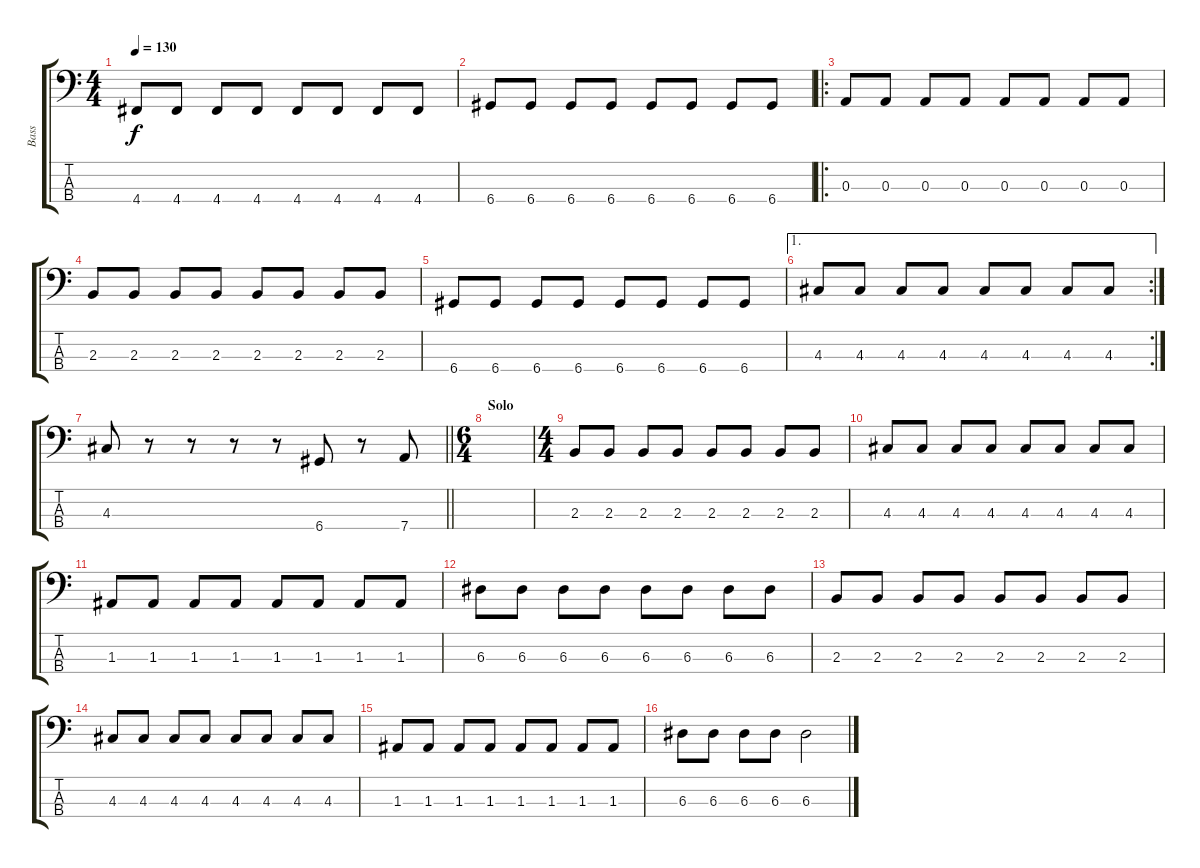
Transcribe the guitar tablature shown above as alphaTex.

\track ("Bass" "Bass") {instrument electricbassfinger}
\staff {score tabs}
\tuning (G2 D2 A1 D1) {hide}
\ts (4 4)
\tempo 130
\clef f4
\ks c
4.4.8{dy f} 4.4.8 4.4.8 4.4.8 4.4.8 4.4.8 4.4.8 4.4.8 |
6.4.8 6.4.8 6.4.8 6.4.8 6.4.8 6.4.8 6.4.8 6.4.8 |
\ro
0.3.8 0.3.8 0.3.8 0.3.8 0.3.8 0.3.8 0.3.8 0.3.8 |
2.3.8 2.3.8 2.3.8 2.3.8 2.3.8 2.3.8 2.3.8 2.3.8 |
6.4.8 6.4.8 6.4.8 6.4.8 6.4.8 6.4.8 6.4.8 6.4.8 |
\ae 1
\rc 2
4.3.8 4.3.8 4.3.8 4.3.8 4.3.8 4.3.8 4.3.8 4.3.8 |
\barLineRight lightlight
4.3.8 r.8 r.8 r.8 r.8 6.4.8 r.8 7.4.8 |
\ts (6 4)
\section ("" "Solo")
|
\ts (4 4)
2.3.8 2.3.8 2.3.8 2.3.8 2.3.8 2.3.8 2.3.8 2.3.8 |
4.3.8 4.3.8 4.3.8 4.3.8 4.3.8 4.3.8 4.3.8 4.3.8 |
1.3.8 1.3.8 1.3.8 1.3.8 1.3.8 1.3.8 1.3.8 1.3.8 |
6.3.8 6.3.8 6.3.8 6.3.8 6.3.8 6.3.8 6.3.8 6.3.8 |
2.3.8 2.3.8 2.3.8 2.3.8 2.3.8 2.3.8 2.3.8 2.3.8 |
4.3.8 4.3.8 4.3.8 4.3.8 4.3.8 4.3.8 4.3.8 4.3.8 |
1.3.8 1.3.8 1.3.8 1.3.8 1.3.8 1.3.8 1.3.8 1.3.8 |
6.3.8 6.3.8 6.3.8 6.3.8 6.3.2
